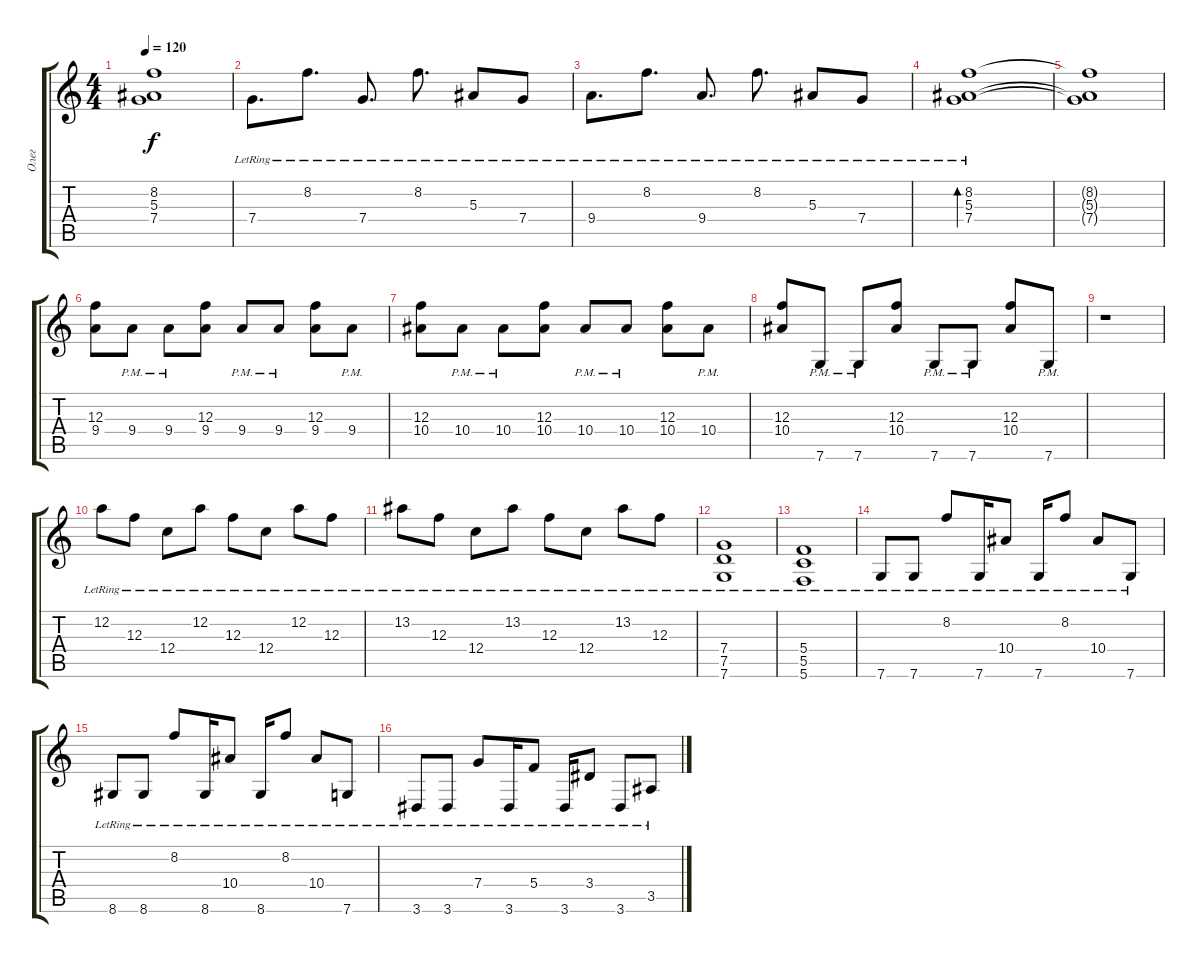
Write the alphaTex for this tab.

\track ("Олег" "Олег") {instrument acousticguitarsteel}
\staff {score tabs}
\tuning (D4 A3 F3 C3 G2 C2) {hide}
\ts (4 4)
\tempo 120
\clef g2
\ks c
(8.2{t} 5.3{t} 7.4{t}).1{dy f} |
7.4{lr}.8{d} 8.2{lr}.8{d} 7.4{lr}.8{d} 8.2{lr}.8{d} 5.3{lr}.8 7.4{lr}.8 |
9.4{lr}.8{d} 8.2{lr}.8{d} 9.4{lr}.8{d} 8.2{lr}.8{d} 5.3{lr}.8 7.4{lr}.8 |
(8.2 5.3{lr} 7.4{lr}).1{bd 240} |
(8.2{t} 5.3{t} 7.4{t}).1 |
(12.3 9.4).8 9.4{pm}.8 9.4{pm}.8 (12.3 9.4).8 9.4{pm}.8 9.4{pm}.8 (12.3 9.4).8 9.4{pm}.8 |
(12.3 10.4).8 10.4{pm}.8 10.4{pm}.8 (12.3 10.4).8 10.4{pm}.8 10.4{pm}.8 (12.3 10.4).8 10.4{pm}.8 |
(12.3 10.4).8 7.6{pm}.8 7.6{pm}.8 (12.3 10.4).8 7.6{pm}.8 7.6{pm}.8 (12.3 10.4).8 7.6{pm}.8 |
r.1 |
12.2{lr}.8 12.3{lr}.8 12.4{lr}.8 12.2{lr}.8 12.3{lr}.8 12.4{lr}.8 12.2{lr}.8 12.3{lr}.8 |
13.2{lr}.8 12.3{lr}.8 12.4{lr}.8 13.2{lr}.8 12.3{lr}.8 12.4{lr}.8 13.2{lr}.8 12.3{lr}.8 |
(7.4{lr} 7.5{lr} 7.6{lr}).1 |
(5.4{lr} 5.5{lr} 5.6{lr}).1 |
7.6{lr}.8 7.6{lr}.8 8.2{lr}.8 7.6{lr}.16 10.4{lr}.8 7.6{lr}.16 8.2{lr}.8 10.4{lr}.8 7.6{lr}.8 |
8.6{lr}.8 8.6{lr}.8 8.2{lr}.8 8.6{lr}.16 10.4{lr}.8 8.6{lr}.16 8.2{lr}.8 10.4{lr}.8 7.6{lr}.8 |
3.6{lr}.8 3.6{lr}.8 7.4{lr}.8 3.6{lr}.16 5.4{lr}.8 3.6{lr}.16 3.4{lr}.8 3.6{lr}.8 3.5{lr}.8
